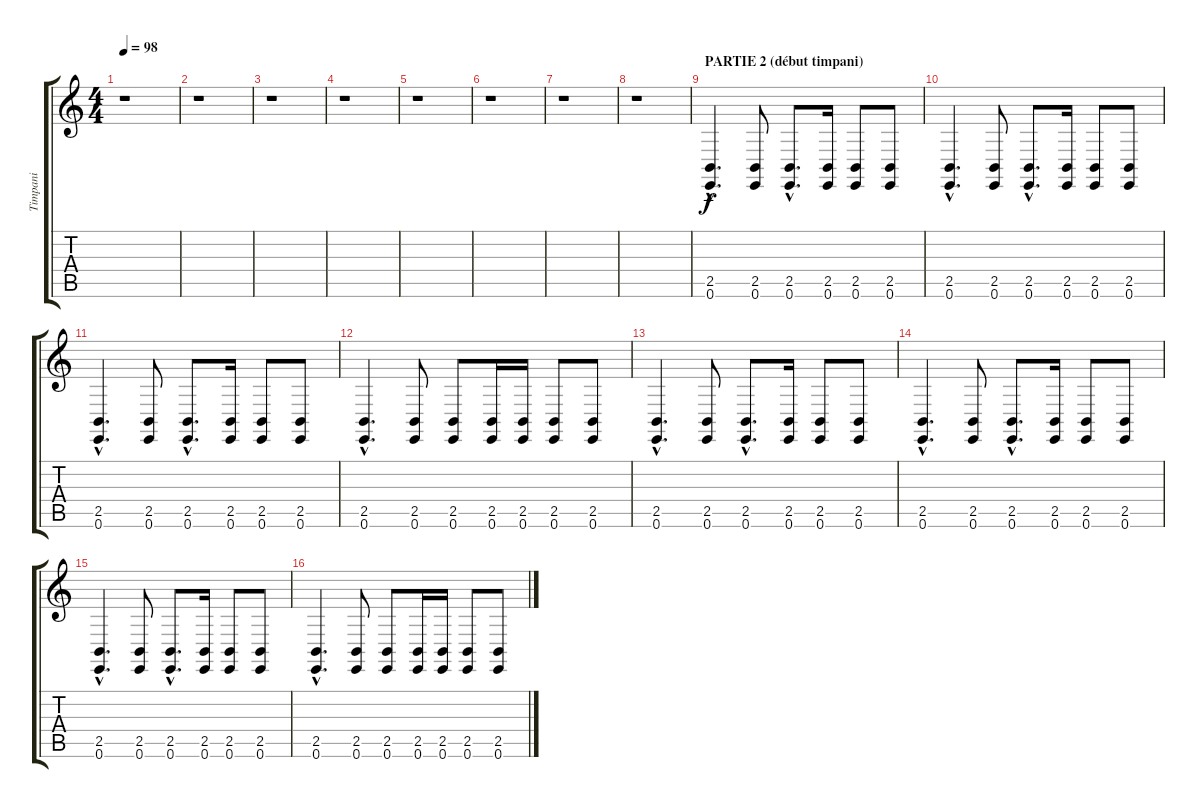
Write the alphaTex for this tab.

\track ("Timpani" "Timpani") {instrument timpani}
\staff {score tabs}
\tuning (E4 B3 G3 D3 A2 E2) {hide}
\ts (4 4)
\tempo 98
\clef g2
\ks c
r.1{dy f} |
r.1 |
r.1 |
r.1 |
r.1 |
r.1 |
r.1 |
r.1 |
\section ("" "PARTIE 2 (début timpani)")
(2.5{hac} 0.6{hac}).4{d} (2.5 0.6).8 (2.5{hac} 0.6{hac}).8{d} (2.5 0.6).16 (2.5 0.6).8 (2.5 0.6).8 |
(2.5{hac} 0.6{hac}).4{d} (2.5 0.6).8 (2.5{hac} 0.6{hac}).8{d} (2.5 0.6).16 (2.5 0.6).8 (2.5 0.6).8 |
(2.5{hac} 0.6{hac}).4{d} (2.5 0.6).8 (2.5{hac} 0.6{hac}).8{d} (2.5 0.6).16 (2.5 0.6).8 (2.5 0.6).8 |
(2.5{hac} 0.6{hac}).4{d} (2.5 0.6).8 (2.5 0.6).8 (2.5 0.6).16 (2.5 0.6).16 (2.5 0.6).8 (2.5 0.6).8 |
(2.5{hac} 0.6{hac}).4{d} (2.5 0.6).8 (2.5{hac} 0.6{hac}).8{d} (2.5 0.6).16 (2.5 0.6).8 (2.5 0.6).8 |
(2.5{hac} 0.6{hac}).4{d} (2.5 0.6).8 (2.5{hac} 0.6{hac}).8{d} (2.5 0.6).16 (2.5 0.6).8 (2.5 0.6).8 |
(2.5{hac} 0.6{hac}).4{d} (2.5 0.6).8 (2.5{hac} 0.6{hac}).8{d} (2.5 0.6).16 (2.5 0.6).8 (2.5 0.6).8 |
(2.5{hac} 0.6{hac}).4{d} (2.5 0.6).8 (2.5 0.6).8 (2.5 0.6).16 (2.5 0.6).16 (2.5 0.6).8 (2.5 0.6).8
